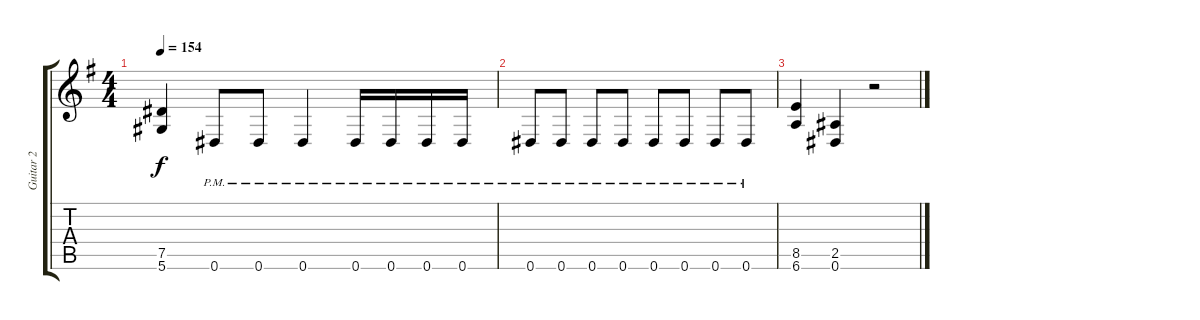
\track ("Guitar 2" "Guitar 2") {instrument overdrivenguitar}
\staff {score tabs}
\tuning (Eb4 Bb3 Gb3 Db3 Ab2 Eb2) {hide}
\ts (4 4)
\tempo 154
\clef g2
\ks eminor
(7.5 5.6).4{dy f} 0.6{pm}.8 0.6{pm}.8 0.6{pm}.4 0.6{pm}.16 0.6{pm}.16 0.6{pm}.16 0.6{pm}.16 |
0.6{pm}.8 0.6{pm}.8 0.6{pm}.8 0.6{pm}.8 0.6{pm}.8 0.6{pm}.8 0.6{pm}.8 0.6{pm}.8 |
(8.5 6.6).4 (2.5 0.6).4 r.2
